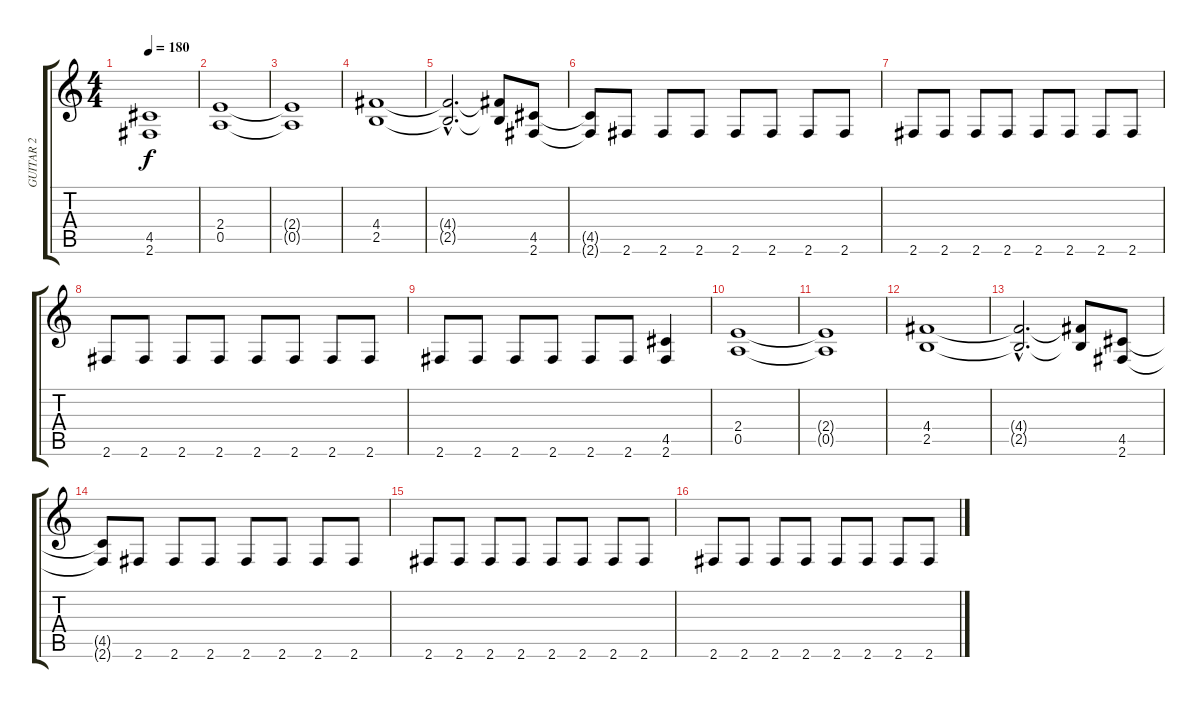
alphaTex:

\track ("GUITAR 2" "GUITAR 2") {instrument distortionguitar}
\staff {score tabs}
\tuning (E4 B3 G3 D3 A2 E2) {hide}
\ts (4 4)
\tempo 180
\clef g2
\ks c
(4.5 2.6).1{dy f instrument distortionguitar} |
(2.4 0.5).1 |
(2.4{t} 0.5{t}).1 |
(4.4 2.5).1 |
(4.4{hac t} 2.5{hac t}).2{d} (4.4{t} 2.5{t}).8 (4.5 2.6).8 |
(4.5{t} 2.6{t}).8 2.6.8 2.6.8 2.6.8 2.6.8 2.6.8 2.6.8 2.6.8 |
2.6.8 2.6.8 2.6.8 2.6.8 2.6.8 2.6.8 2.6.8 2.6.8 |
2.6.8 2.6.8 2.6.8 2.6.8 2.6.8 2.6.8 2.6.8 2.6.8 |
2.6.8 2.6.8 2.6.8 2.6.8 2.6.8 2.6.8 (4.5 2.6).4 |
(2.4 0.5).1 |
(2.4{t} 0.5{t}).1 |
(4.4 2.5).1 |
(4.4{hac t} 2.5{hac t}).2{d} (4.4{t} 2.5{t}).8 (4.5 2.6).8 |
(4.5{t} 2.6{t}).8 2.6.8 2.6.8 2.6.8 2.6.8 2.6.8 2.6.8 2.6.8 |
2.6.8 2.6.8 2.6.8 2.6.8 2.6.8 2.6.8 2.6.8 2.6.8 |
2.6.8 2.6.8 2.6.8 2.6.8 2.6.8 2.6.8 2.6.8 2.6.8
